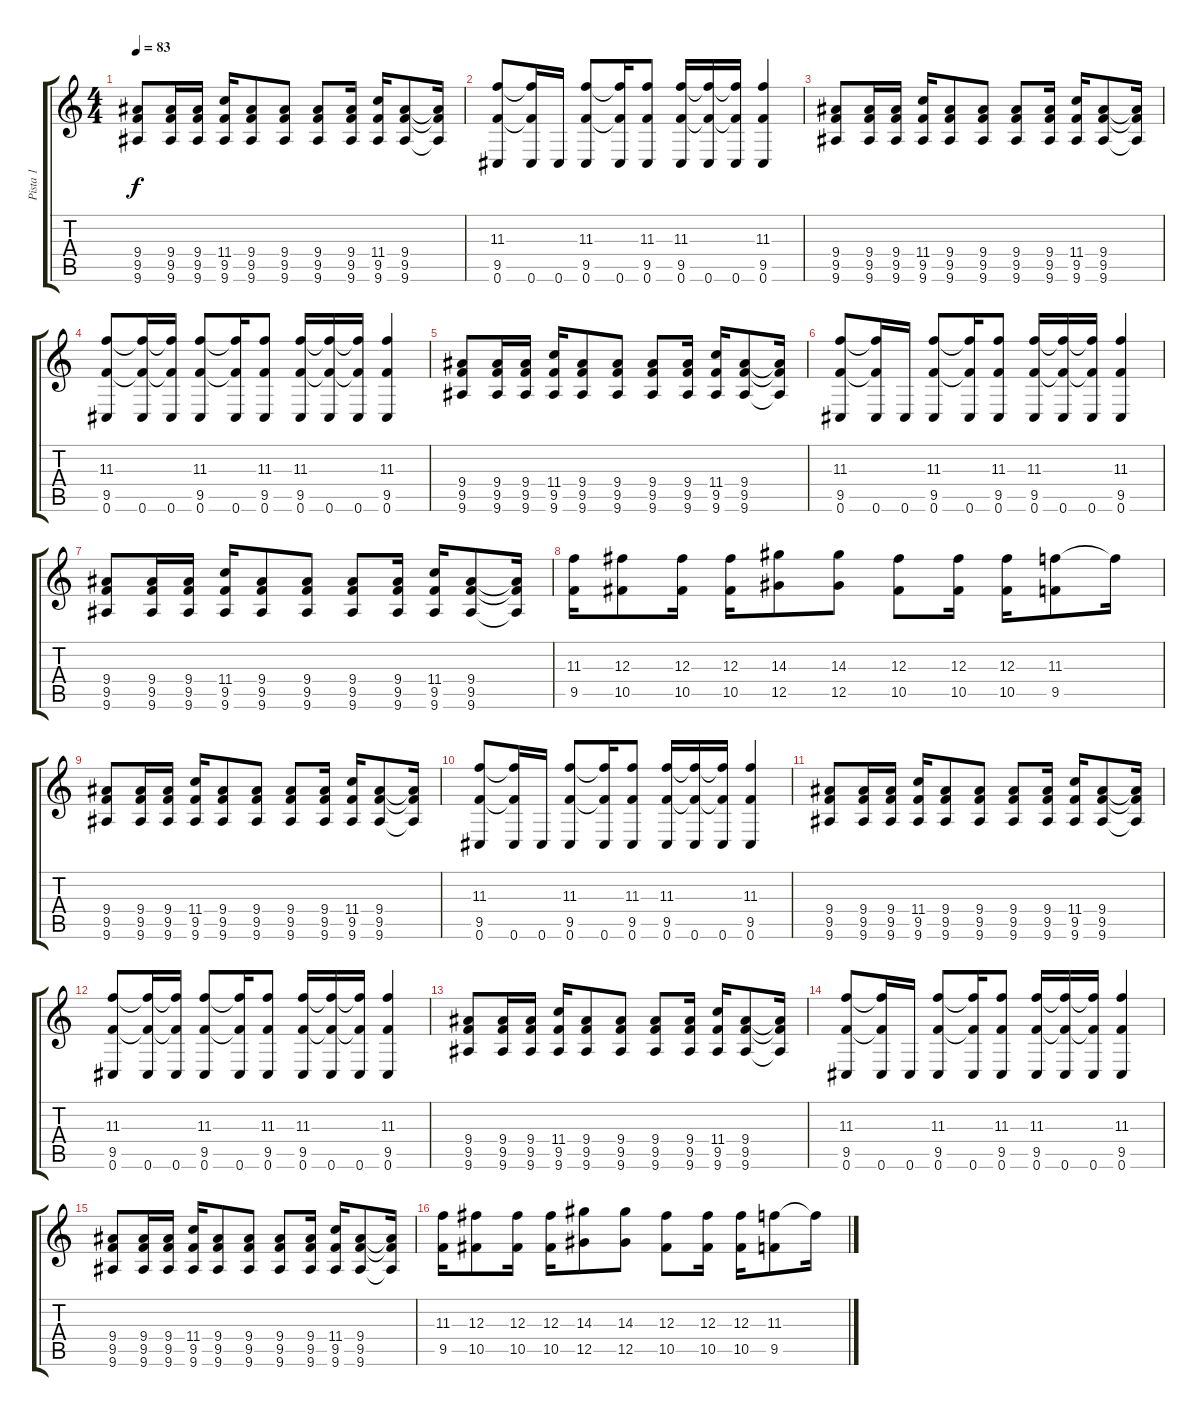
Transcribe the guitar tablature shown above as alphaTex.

\track ("Pista 1" "Pista 1") {instrument overdrivenguitar}
\staff {score tabs}
\tuning (Eb4 Bb3 Gb3 Db3 Ab2 Db2) {hide}
\ts (4 4)
\tempo 83
\clef g2
\ks c
(9.4 9.5 9.6).8{dy f} (9.4 9.5 9.6).16 (9.4 9.5 9.6).16 (11.4 9.5 9.6).16 (9.4 9.5 9.6).8 (9.4 9.5 9.6).8 (9.4 9.5 9.6).8 (9.4 9.5 9.6).16 (11.4 9.5 9.6).16 (9.4 9.5 9.6).8 (9.4{t} 9.5{t} 9.6{t}).16 |
(11.3 9.5 0.6).8 (11.3{t} 9.5{t} 0.6).16 0.6.16 (11.3 9.5 0.6).8 (11.3{t} 9.5{t} 0.6).16 (11.3 9.5 0.6).8 (11.3 9.5 0.6).16 (11.3{t} 9.5{t} 0.6).16 (11.3{t} 9.5{t} 0.6).16 (11.3 9.5 0.6).4 |
(9.4 9.5 9.6).8 (9.4 9.5 9.6).16 (9.4 9.5 9.6).16 (11.4 9.5 9.6).16 (9.4 9.5 9.6).8 (9.4 9.5 9.6).8 (9.4 9.5 9.6).8 (9.4 9.5 9.6).16 (11.4 9.5 9.6).16 (9.4 9.5 9.6).8 (9.4{t} 9.5{t} 9.6{t}).16 |
(11.3 9.5 0.6).8 (11.3{t} 9.5{t} 0.6).16 (11.3{t} 9.5{t} 0.6).16 (11.3 9.5 0.6).8 (11.3{t} 9.5{t} 0.6).16 (11.3 9.5 0.6).8 (11.3 9.5 0.6).16 (11.3{t} 9.5{t} 0.6).16 (11.3{t} 9.5{t} 0.6).16 (11.3 9.5 0.6).4 |
(9.4 9.5 9.6).8 (9.4 9.5 9.6).16 (9.4 9.5 9.6).16 (11.4 9.5 9.6).16 (9.4 9.5 9.6).8 (9.4 9.5 9.6).8 (9.4 9.5 9.6).8 (9.4 9.5 9.6).16 (11.4 9.5 9.6).16 (9.4 9.5 9.6).8 (9.4{t} 9.5{t} 9.6{t}).16 |
(11.3 9.5 0.6).8 (11.3{t} 9.5{t} 0.6).16 0.6.16 (11.3 9.5 0.6).8 (11.3{t} 9.5{t} 0.6).16 (11.3 9.5 0.6).8 (11.3 9.5 0.6).16 (11.3{t} 9.5{t} 0.6).16 (11.3{t} 9.5{t} 0.6).16 (11.3 9.5 0.6).4 |
(9.4 9.5 9.6).8 (9.4 9.5 9.6).16 (9.4 9.5 9.6).16 (11.4 9.5 9.6).16 (9.4 9.5 9.6).8 (9.4 9.5 9.6).8 (9.4 9.5 9.6).8 (9.4 9.5 9.6).16 (11.4 9.5 9.6).16 (9.4 9.5 9.6).8 (9.4{t} 9.5{t} 9.6{t}).16 |
(11.3 9.5).16 (12.3 10.5).8 (12.3 10.5).16 (12.3 10.5).16 (14.3 12.5).8 (14.3 12.5).8 (12.3 10.5).8 (12.3 10.5).16 (12.3 10.5).16 (11.3 9.5).8 11.3{t}.16 |
(9.4 9.5 9.6).8 (9.4 9.5 9.6).16 (9.4 9.5 9.6).16 (11.4 9.5 9.6).16 (9.4 9.5 9.6).8 (9.4 9.5 9.6).8 (9.4 9.5 9.6).8 (9.4 9.5 9.6).16 (11.4 9.5 9.6).16 (9.4 9.5 9.6).8 (9.4{t} 9.5{t} 9.6{t}).16 |
(11.3 9.5 0.6).8 (11.3{t} 9.5{t} 0.6).16 0.6.16 (11.3 9.5 0.6).8 (11.3{t} 9.5{t} 0.6).16 (11.3 9.5 0.6).8 (11.3 9.5 0.6).16 (11.3{t} 9.5{t} 0.6).16 (11.3{t} 9.5{t} 0.6).16 (11.3 9.5 0.6).4 |
(9.4 9.5 9.6).8 (9.4 9.5 9.6).16 (9.4 9.5 9.6).16 (11.4 9.5 9.6).16 (9.4 9.5 9.6).8 (9.4 9.5 9.6).8 (9.4 9.5 9.6).8 (9.4 9.5 9.6).16 (11.4 9.5 9.6).16 (9.4 9.5 9.6).8 (9.4{t} 9.5{t} 9.6{t}).16 |
(11.3 9.5 0.6).8 (11.3{t} 9.5{t} 0.6).16 (11.3{t} 9.5{t} 0.6).16 (11.3 9.5 0.6).8 (11.3{t} 9.5{t} 0.6).16 (11.3 9.5 0.6).8 (11.3 9.5 0.6).16 (11.3{t} 9.5{t} 0.6).16 (11.3{t} 9.5{t} 0.6).16 (11.3 9.5 0.6).4 |
(9.4 9.5 9.6).8 (9.4 9.5 9.6).16 (9.4 9.5 9.6).16 (11.4 9.5 9.6).16 (9.4 9.5 9.6).8 (9.4 9.5 9.6).8 (9.4 9.5 9.6).8 (9.4 9.5 9.6).16 (11.4 9.5 9.6).16 (9.4 9.5 9.6).8 (9.4{t} 9.5{t} 9.6{t}).16 |
(11.3 9.5 0.6).8 (11.3{t} 9.5{t} 0.6).16 0.6.16 (11.3 9.5 0.6).8 (11.3{t} 9.5{t} 0.6).16 (11.3 9.5 0.6).8 (11.3 9.5 0.6).16 (11.3{t} 9.5{t} 0.6).16 (11.3{t} 9.5{t} 0.6).16 (11.3 9.5 0.6).4 |
(9.4 9.5 9.6).8 (9.4 9.5 9.6).16 (9.4 9.5 9.6).16 (11.4 9.5 9.6).16 (9.4 9.5 9.6).8 (9.4 9.5 9.6).8 (9.4 9.5 9.6).8 (9.4 9.5 9.6).16 (11.4 9.5 9.6).16 (9.4 9.5 9.6).8 (9.4{t} 9.5{t} 9.6{t}).16 |
(11.3 9.5).16 (12.3 10.5).8 (12.3 10.5).16 (12.3 10.5).16 (14.3 12.5).8 (14.3 12.5).8 (12.3 10.5).8 (12.3 10.5).16 (12.3 10.5).16 (11.3 9.5).8 11.3{t}.16
